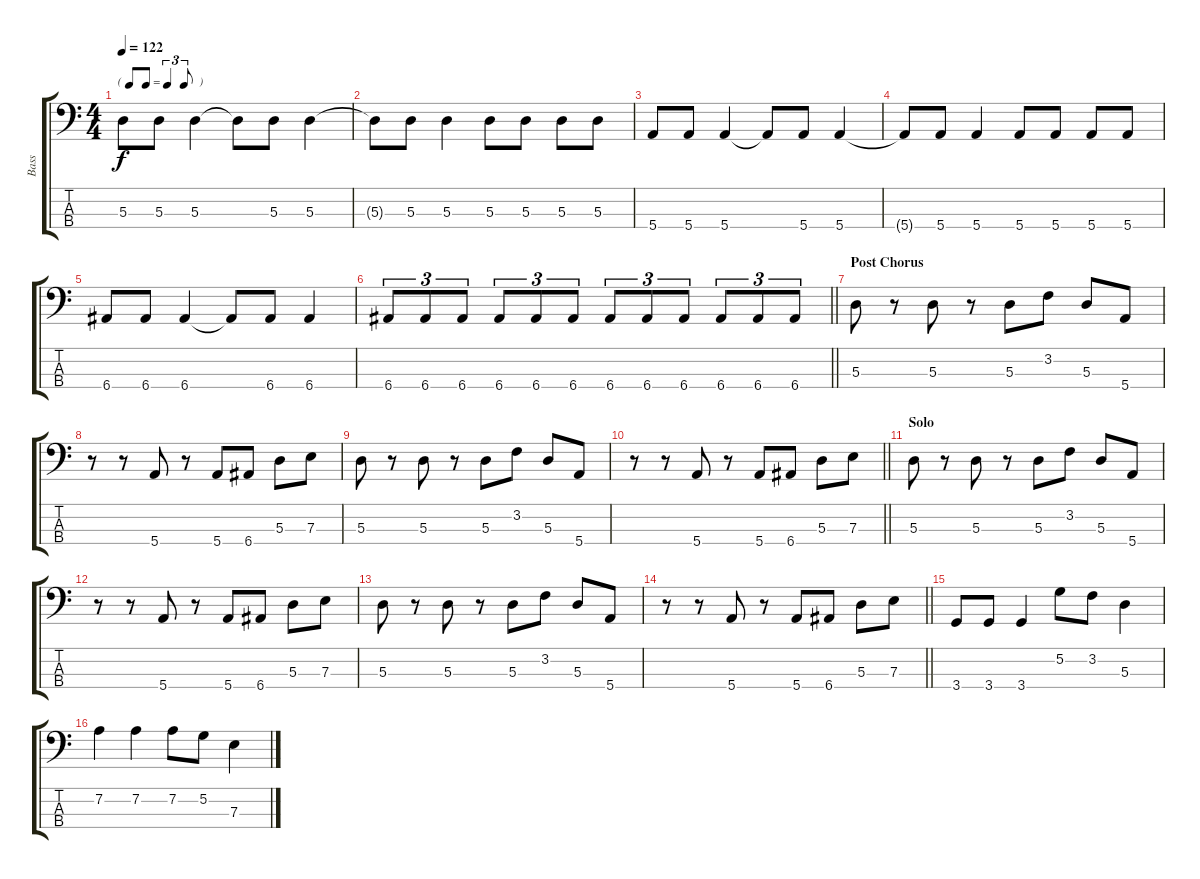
\track ("Bass" "Bass") {instrument electricbassfinger}
\staff {score tabs}
\tuning (G2 D2 A1 E1) {hide}
\ts (4 4)
\tf triplet8th
\tempo 122
\clef f4
\ks c
5.3.8{dy f} 5.3.8 5.3.4 5.3{t}.8 5.3.8 5.3.4 |
5.3{t}.8 5.3.8 5.3.4 5.3.8 5.3.8 5.3.8 5.3.8 |
5.4.8 5.4.8 5.4.4 5.4{t}.8 5.4.8 5.4.4 |
5.4{t}.8 5.4.8 5.4.4 5.4.8 5.4.8 5.4.8 5.4.8 |
6.4.8 6.4.8 6.4.4 6.4{t}.8 6.4.8 6.4.4 |
\barLineRight lightlight
6.4.8{tu (3 2)} 6.4.8{tu (3 2)} 6.4.8{tu (3 2)} 6.4.8{tu (3 2)} 6.4.8{tu (3 2)} 6.4.8{tu (3 2)} 6.4.8{tu (3 2)} 6.4.8{tu (3 2)} 6.4.8{tu (3 2)} 6.4.8{tu (3 2)} 6.4.8{tu (3 2)} 6.4.8{tu (3 2)} |
\section ("" "Post Chorus")
5.3.8 r.8 5.3.8 r.8 5.3.8 3.2.8 5.3.8 5.4.8 |
r.8 r.8 5.4.8 r.8 5.4.8 6.4.8 5.3.8 7.3.8 |
5.3.8 r.8 5.3.8 r.8 5.3.8 3.2.8 5.3.8 5.4.8 |
\barLineRight lightlight
r.8 r.8 5.4.8 r.8 5.4.8 6.4.8 5.3.8 7.3.8 |
\section ("" "Solo")
5.3.8 r.8 5.3.8 r.8 5.3.8 3.2.8 5.3.8 5.4.8 |
r.8 r.8 5.4.8 r.8 5.4.8 6.4.8 5.3.8 7.3.8 |
5.3.8 r.8 5.3.8 r.8 5.3.8 3.2.8 5.3.8 5.4.8 |
\barLineRight lightlight
r.8 r.8 5.4.8 r.8 5.4.8 6.4.8 5.3.8 7.3.8 |
3.4.8 3.4.8 3.4.4 5.2.8 3.2.8 5.3.4 |
7.2.4 7.2.4 7.2.8 5.2.8 7.3.4
